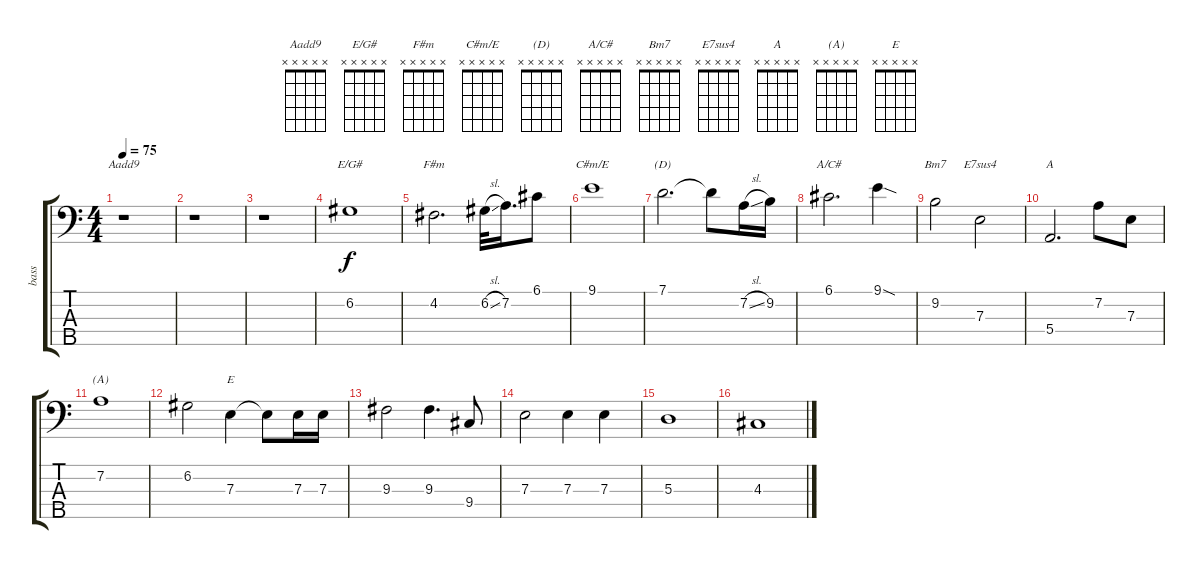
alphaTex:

\track ("bass" "bass") {instrument electricbassfinger}
\staff {score tabs}
\tuning (G2 D2 A1 E1 B0) {hide}
\chord ("Aadd9" x x x x x)
\chord ("E/G#" x x x x x)
\chord ("F#m" x x x x x)
\chord ("C#m/E" x x x x x)
\chord ("(D)" x x x x x)
\chord ("A/C#" x x x x x)
\chord ("Bm7" x x x x x)
\chord ("E7sus4" x x x x x)
\chord ("A" x x x x x)
\chord ("(A)" x x x x x)
\chord ("E" x x x x x)
\ts (4 4)
\tempo 75
\clef f4
\ks c
r.1{ch "Aadd9" dy f instrument electricbassfinger} |
r.1 |
r.1 |
6.2.1{ch "E/G#"} |
4.2.2{d ch "F#m"} 6.2{sl}.32 7.2.16{d} 6.1.8 |
9.1.1{ch "C#m/E"} |
7.1.2{d ch "(D)"} 7.1{t}.8 7.2{sl}.16 9.2.16 |
6.1.2{d ch "A/C#"} 9.1{sod}.4 |
9.2.2{ch "Bm7"} 7.3.2{ch "E7sus4"} |
5.4.2{d ch "A"} 7.2.8 7.3.8 |
7.2.1{ch "(A)"} |
6.2.2 7.3.4{ch "E"} 7.3{t}.8 7.3.16 7.3.16 |
9.3.2 9.3.4{d} 9.4.8 |
7.3.2 7.3.4 7.3.4 |
5.3.1 |
4.3.1
